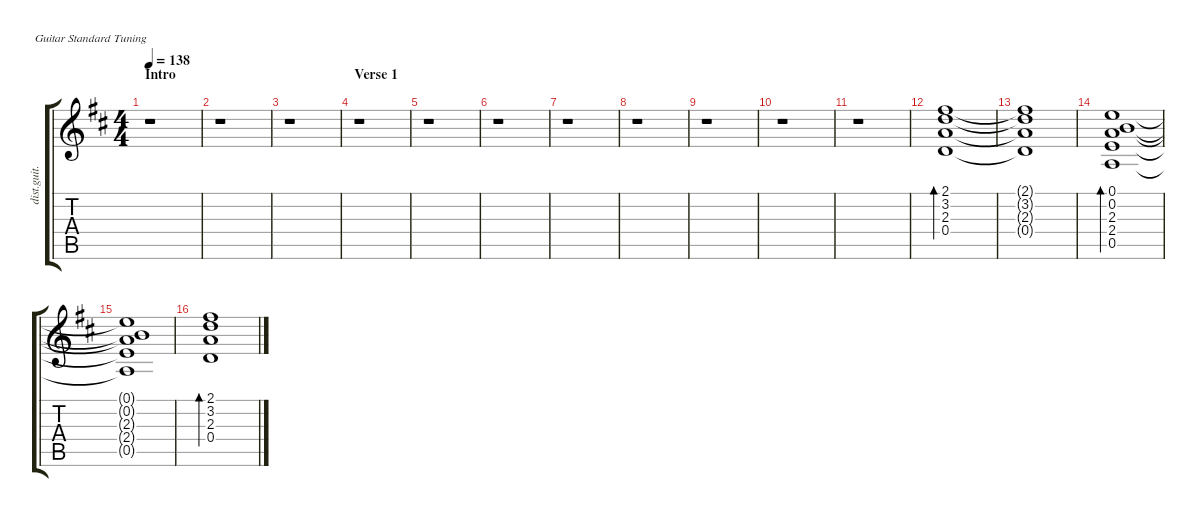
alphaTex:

\hideDynamics
\bracketExtendMode groupsimilarinstruments
\otherSystemsTrackNameOrientation horizontal
\track ("EG2" "dist.guit.") {defaultSystemsLayout 5 instrument distortionguitar}
\staff {score tabs}
\tuning (E4 B3 G3 D3 A2 E2)
\ts (4 4)
\section ("" "Intro")
\tempo 138
\clef g2
\ks d
r.1{dy mf instrument distortionguitar} |
r.1 |
r.1 |
\section ("" "Verse 1")
r.1 |
r.1 |
r.1 |
r.1 |
r.1 |
r.1 |
r.1 |
r.1 |
(2.1{acc #} 3.2{acc forcenatural} 0.4{acc forcenatural} 2.3{acc forcenatural}).1{bd 99} |
(2.3{t acc forcenatural} 2.1{t acc #} 0.4{t acc forcenatural} 3.2{t acc forcenatural}).1 |
(0.1{acc forcenatural} 0.2{acc forcenatural} 0.5{acc forcenatural} 2.3{acc forcenatural} 2.4{acc forcenatural}).1{bd 98} |
(0.2{t acc forcenatural} 0.1{t acc forcenatural} 0.5{t acc forcenatural} 2.3{t acc forcenatural} 2.4{t acc forcenatural}).1 |
(0.4{acc forcenatural} 3.2{acc forcenatural} 2.3{acc forcenatural} 2.1{acc #}).1{bd 97}
